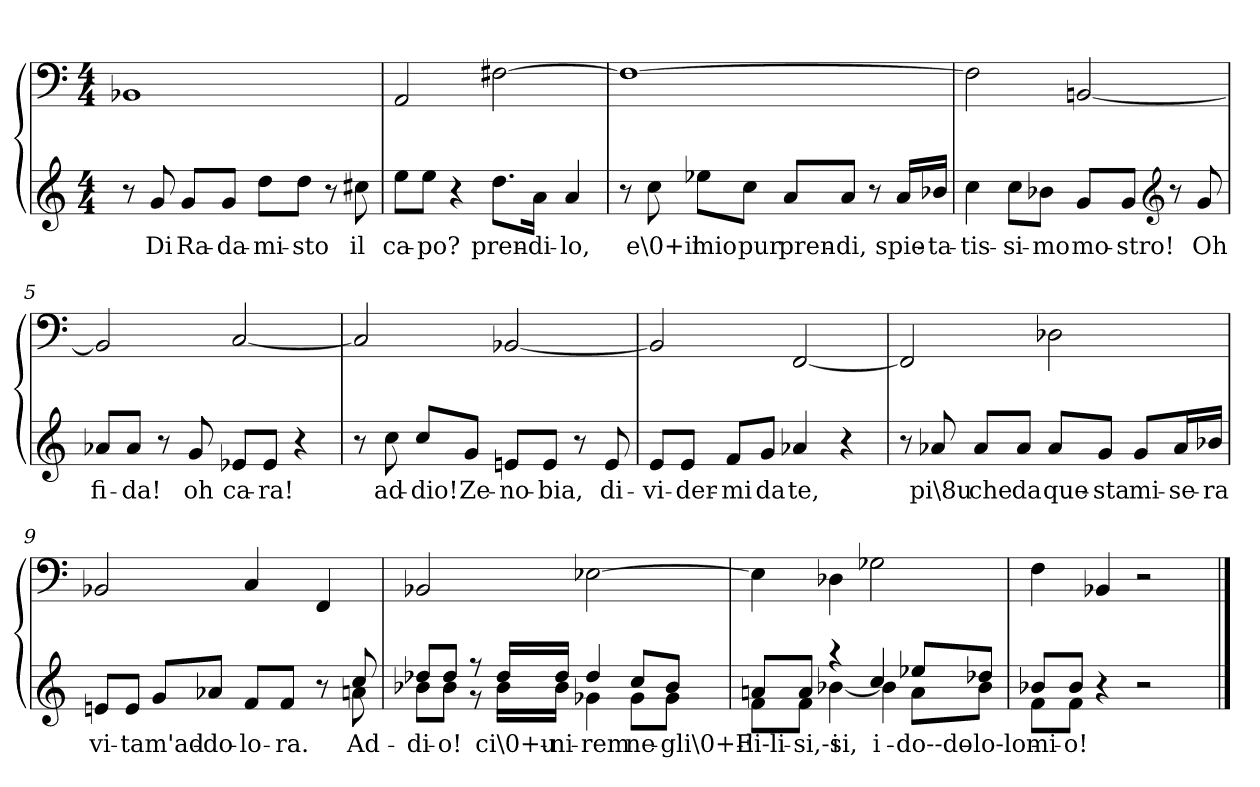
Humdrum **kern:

**kern	**text	**kern
*part1	*part1	*part1
*staff2	*staff2	*staff1
*clefG2	*	*clefF4
*k[]	*	*k[]
*C:	*	*C:
*M4/4	*	*M4/4
=1	=1	=1
8r	.	1BB-X/
8g/	Di	.
8g/L	Ra-	.
8g/J	-da-	.
8dd\L	-mi-	.
8dd\J	-sto	.
8r	.	.
8cc#X\	il	.
=2	=2	=2
8ee\L	ca-	2AA/
8ee\J	-po?	.
4r	.	.
8.dd\L	pren-	[2F#X\
16a\Jk	-di-	.
4a/	-lo,	.
=3	=3	=3
8r	.	1F#\_
8cc\	e\0+il	.
8ee-X\L	mio	.
8cc\J	pur	.
8a/L	pren-	.
8a/J	-di,	.
8r	.	.
16a/LL	spie-	.
16b-X/JJ	-ta-	.
=4	=4	=4
4cc\	-tis-	2F#\]
8cc\L	-si-	.
8b-X\J	-mo	.
8g/L	mo-	[2BBn/
8g/J	-stro!	.
*clefG2	*	*
8r	.	.
8g/	Oh	.
=5	=5	=5
8a-X/L	fi-	2BB/]
8a-/J	-da!	.
8r	.	.
8g/	oh	.
8e-X/L	ca-	[2C/
8e-/J	-ra!	.
4r	.	.
=6	=6	=6
8r	.	2C/]
8cc\	ad-	.
8cc/L	-dio!	.
8g/J	Ze-	.
8en/L	-no-	[2BB-X/
8e/J	-bia,	.
8r	.	.
8e/	di-	.
=7	=7	=7
8e/L	-vi-	2BB-/]
8e/J	-der-	.
8f/L	-mi	.
8g/J	da	.
4a-X/	te,	[2FF/
4r	.	.
=8	=8	=8
8r	.	2FF/]
8a-X/	pi\8u	.
8a-/L	che	.
8a-/J	da	.
8a-/L	que-	2D-X\
8g/J	-sta	.
8g/L	mi-	.
16a-/L	-se-	.
16b-X/JJ	-ra	.
=9	=9	=9
*^	*	*
8en/L	2ryy	vi-	2BB-X/
8e/J	.	-ta	.
8g/L	.	m'ad-	.
8a-X/J	.	-do-	.
8f/L	16ryy	-lo-	4C/
.	16ryy	.	.
8f/J	16ryy	-ra.	.
.	16ryy	.	.
8r	16ryy	.	4FF/
.	16ryy	.	.
8cc/	8an\	Ad-	.
=10	=10	=10	=10
8dd-X/L	8b-X\L	-di-	2BB-X/
8dd-/J	8b-\J	-o!	.
8r	8r	.	.
16dd-/LL	16b-\LL	ci\0+u-	.
16dd-/JJ	16b-\JJ	-ni-	.
4dd-/	4g-X\	-rem	[2E-X\
8cc/L	8g-\L	ne-	.
8b-/J	8g-\J	-gli\0+E-	.
=11	=11	=11	=11
8an/L	8f\L	-li-li-	4E-\]
8a/J	8f\J	-si,-si,	.
4r	[4b-X\	i-	4D-X\
4cc/	4b-\]	i-	2G-X\
8ee-X/L	8a\L	-do--do-	.
8dd-X/J	8b-\J	-lo-lo	.
=12	=12	=12	=12
8b-X/L	8f\L	mi-	4F\
8b-/J	8f\J	-o!	.
2ryy	4r	.	4BB-X/
.	2r	.	2r
4ryy	.	.	.
*v	*v	*	*
==	==	==
*-	*-	*-
